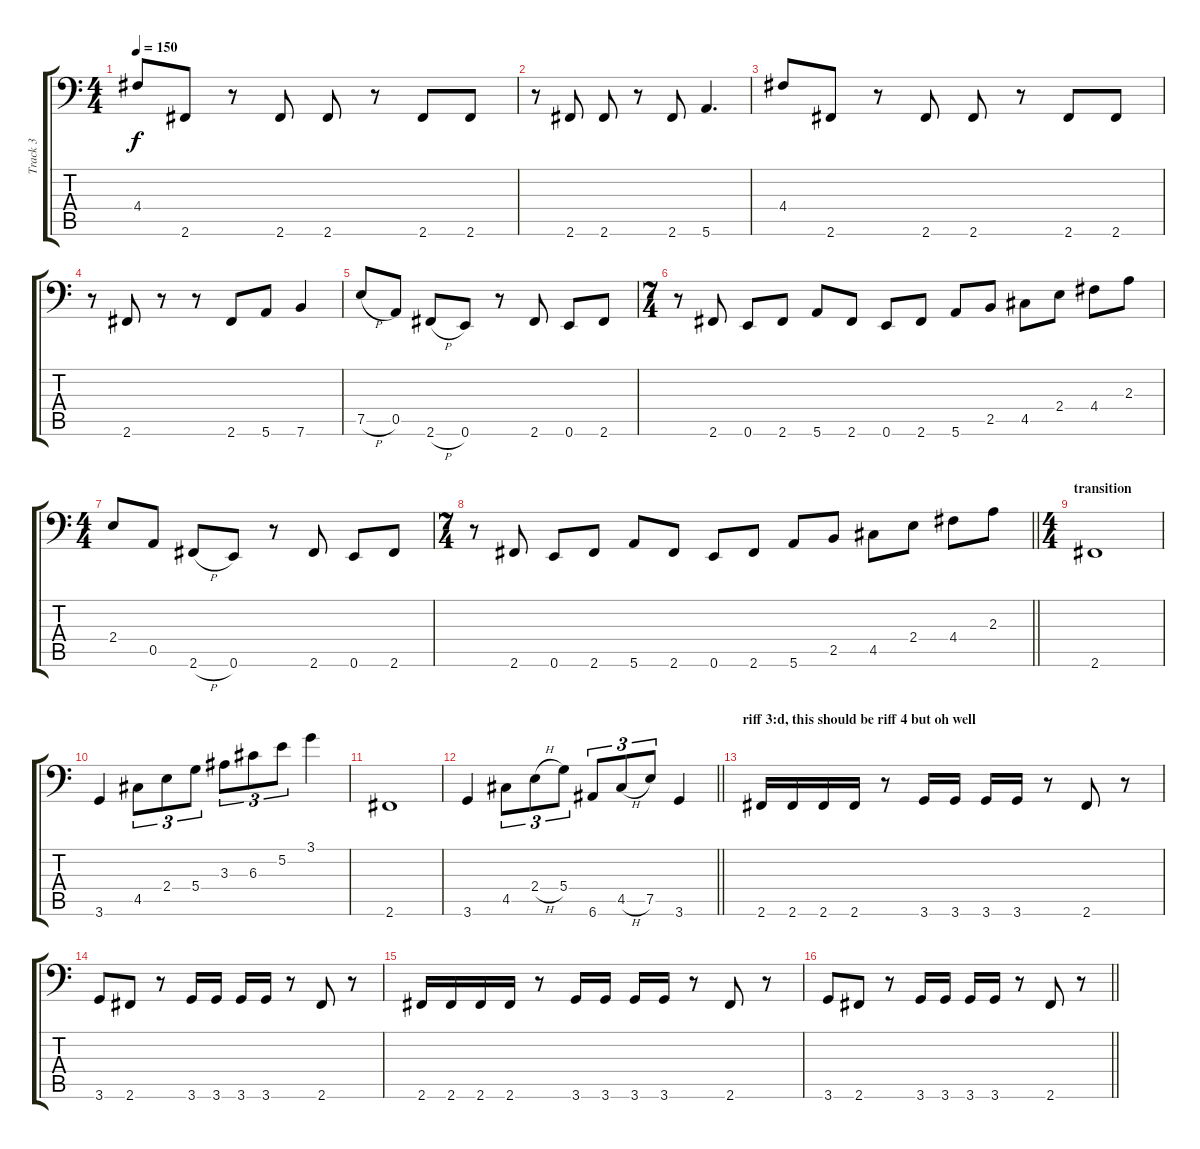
\track ("Track 3" "Track 3") {instrument electricbassfinger}
\staff {score tabs}
\tuning (E3 B2 G2 D2 A1 E1) {hide}
\ts (4 4)
\tempo 150
\clef f4
\ks c
4.4.8{dy f} 2.6.8 r.8 2.6.8 2.6.8 r.8 2.6.8 2.6.8 |
r.8 2.6.8 2.6.8 r.8 2.6.8 5.6.4{d} |
4.4.8 2.6.8 r.8 2.6.8 2.6.8 r.8 2.6.8 2.6.8 |
r.8 2.6.8 r.8 r.8 2.6.8 5.6.8 7.6.4 |
7.5{h}.8 0.5.8 2.6{h}.8 0.6.8 r.8 2.6.8 0.6.8 2.6.8 |
\ts (7 4)
r.8 2.6.8 0.6.8 2.6.8 5.6.8 2.6.8 0.6.8 2.6.8 5.6.8 2.5.8 4.5.8 2.4.8 4.4.8 2.3.8 |
\ts (4 4)
2.4.8 0.5.8 2.6{h}.8 0.6.8 r.8 2.6.8 0.6.8 2.6.8 |
\ts (7 4)
\barLineRight lightlight
r.8 2.6.8 0.6.8 2.6.8 5.6.8 2.6.8 0.6.8 2.6.8 5.6.8 2.5.8 4.5.8 2.4.8 4.4.8 2.3.8 |
\ts (4 4)
\section ("" "transition")
2.6.1 |
3.6.4 4.5.8{tu (3 2)} 2.4.8{tu (3 2)} 5.4.8{tu (3 2)} 3.3.8{tu (3 2)} 6.3.8{tu (3 2)} 5.2.8{tu (3 2)} 3.1.4 |
2.6.1 |
\barLineRight lightlight
3.6.4 4.5.8{tu (3 2)} 2.4{h}.8{tu (3 2)} 5.4.8{tu (3 2)} 6.6.8{tu (3 2)} 4.5{h}.8{tu (3 2)} 7.5.8{tu (3 2)} 3.6.4 |
\section ("" "riff 3:d, this should be riff 4 but oh well")
2.6.16 2.6.16 2.6.16 2.6.16 r.8 3.6.16 3.6.16 3.6.16 3.6.16 r.8 2.6.8 r.8 |
3.6.8 2.6.8 r.8 3.6.16 3.6.16 3.6.16 3.6.16 r.8 2.6.8 r.8 |
2.6.16 2.6.16 2.6.16 2.6.16 r.8 3.6.16 3.6.16 3.6.16 3.6.16 r.8 2.6.8 r.8 |
\barLineRight lightlight
3.6.8 2.6.8 r.8 3.6.16 3.6.16 3.6.16 3.6.16 r.8 2.6.8 r.8
